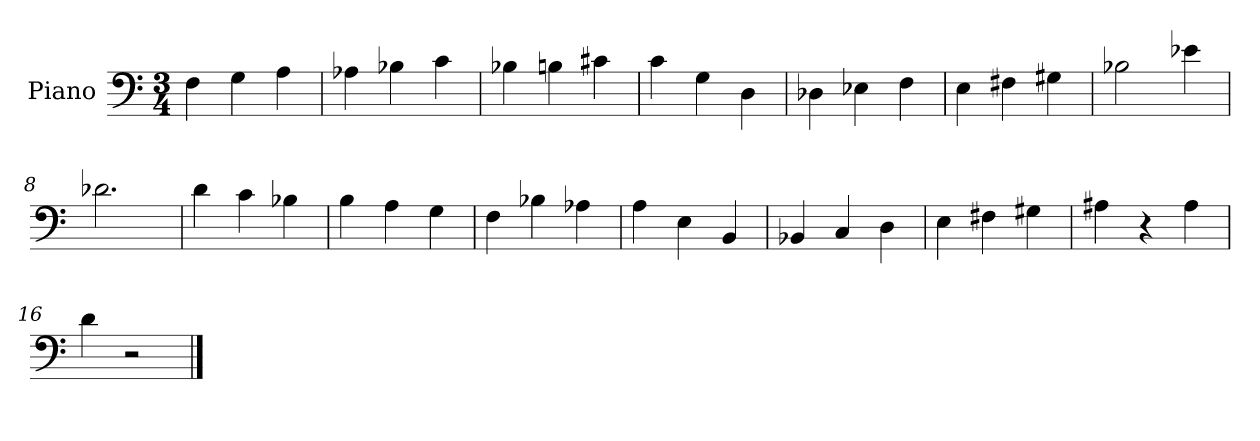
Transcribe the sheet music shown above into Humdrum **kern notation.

**kern
*part1
*staff1
*I"Piano
*I'Pno
*clefF4
*k[]
*C:
*M3/4
=1
4F\
4G\
4A\
=2
4A-X\
4B-X\
4c\
=3
4B-X\
4Bn\
4c#X\
=4
4c\
4G\
4D\
=5
4D-X\
4E-X\
4F\
=6
4E\
4F#X\
4G#X\
=7
2B-X\
4e-X\
=8
2.d-X\
=9
4d\
4c\
4B-X\
=10
4B\
4A\
4G\
=11
4F\
4B-X\
4A-X\
=12
4A\
4E\
4BB/
=13
4BB-X/
4C/
4D\
=14
4E\
4F#X\
4G#X\
=15
4A#X\
4r
4A#\
=16
4d\
2r
==
*-
